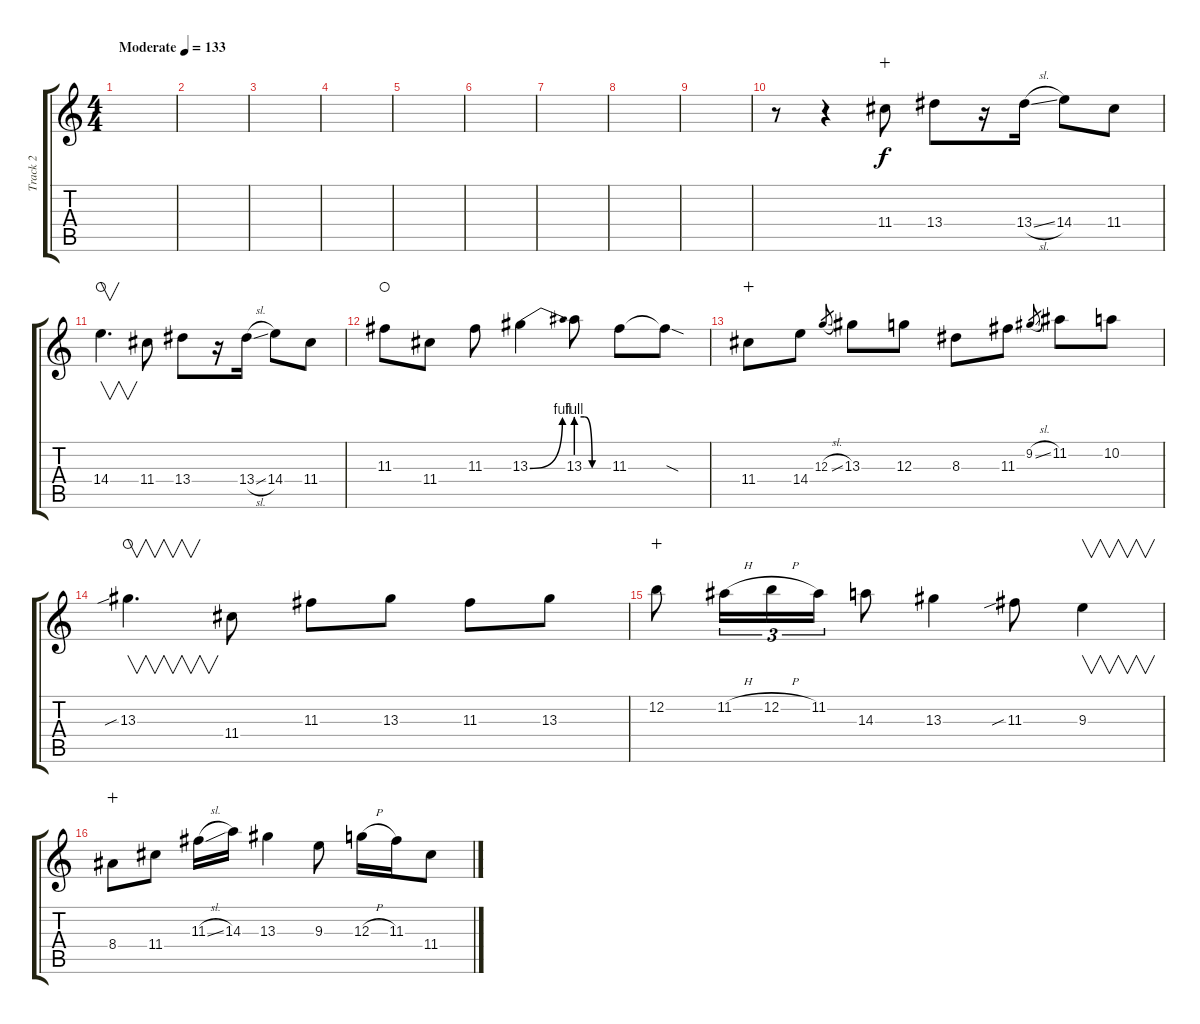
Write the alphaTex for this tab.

\track ("Track 2" "Track 2") {instrument overdrivenguitar}
\staff {score tabs}
\tuning (E4 B3 G3 D3 A2 E2) {hide}
\ts (4 4)
\tempo (133 "Moderate")
\clef g2
\ks c
|
|
|
|
|
|
|
|
|
r.8 r.4 11.4.8{wahc} 13.4.8 r.16 13.4{sl}.16 14.4.8 11.4.8 |
14.4.4{v d waho} 11.4.8 13.4.8 r.16 13.4{sl}.16 14.4.8 11.4.8 |
11.3.8{waho} 11.4.8 11.3.8 13.3{be (bend 0 0 60 4)}.4 13.3{be (custom 0 4 15 4 30 0 60 0)}.8 11.3.8 11.3{sod t}.8 |
11.4.8{wahc} 14.4.8 12.3{sl}.8{gr} 13.3.8 12.3.8 8.3.8 11.3.8 9.2{sl}.8{gr} 11.2.8 10.2.8 |
13.3{sib}.4{v d waho} 11.4.8 11.3.8 13.3.8 11.3.8 13.3.8 |
12.2.8{wahc} 11.2{h}.16{tu (3 2)} 12.2{h}.16{tu (3 2)} 11.2.16{tu (3 2)} 14.3.8 13.3.4 11.3{sib}.8 9.3.4{v} |
8.4.8{wahc} 11.4.8 11.3{sl}.16 14.3.16 13.3.4 9.3.8 12.3{h}.16 11.3.16 11.4.8
